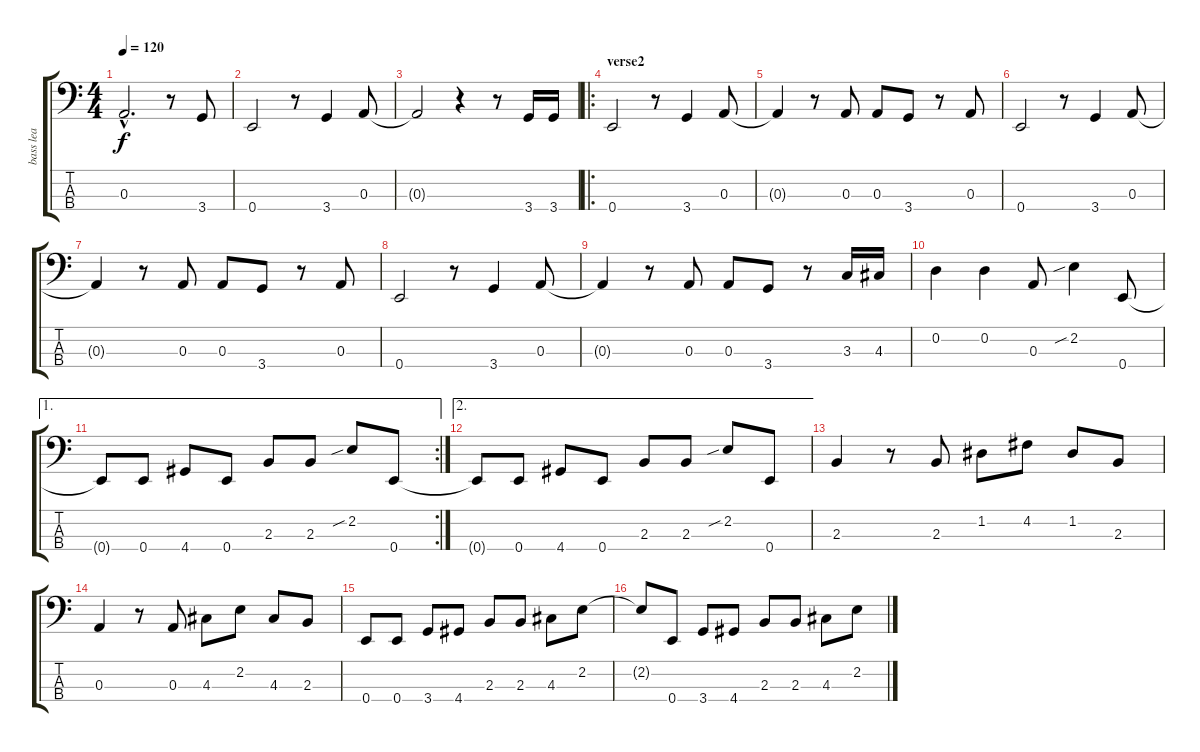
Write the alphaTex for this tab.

\track ("bass lea" "bass lea") {instrument electricbassfinger}
\staff {score tabs}
\tuning (G2 D2 A1 E1) {hide}
\ts (4 4)
\tempo 120
\clef f4
\ks c
0.3{hac t}.2{d dy f} r.8 3.4.8 |
0.4.2 r.8 3.4.4 0.3.8 |
0.3{t}.2 r.4 r.8 3.4.16 3.4.16 |
\ro
\section ("" "verse2")
0.4.2 r.8 3.4.4 0.3.8 |
0.3{t}.4 r.8 0.3.8 0.3.8 3.4.8 r.8 0.3.8 |
0.4.2 r.8 3.4.4 0.3.8 |
0.3{t}.4 r.8 0.3.8 0.3.8 3.4.8 r.8 0.3.8 |
0.4.2 r.8 3.4.4 0.3.8 |
0.3{t}.4 r.8 0.3.8 0.3.8 3.4.8 r.8 3.3.16 4.3.16 |
0.2.4 0.2.4 0.3.8 2.2{sib}.4 0.4.8 |
\ae 1
\rc 2
0.4{t}.8 0.4.8 4.4.8 0.4.8 2.3.8 2.3.8 2.2{sib}.8 0.4.8 |
\ae 2
0.4{t}.8 0.4.8 4.4.8 0.4.8 2.3.8 2.3.8 2.2{sib}.8 0.4.8 |
2.3.4 r.8 2.3.8 1.2.8 4.2.8 1.2.8 2.3.8 |
0.3.4 r.8 0.3.8 4.3.8 2.2.8 4.3.8 2.3.8 |
0.4.8 0.4.8 3.4.8 4.4.8 2.3.8 2.3.8 4.3.8 2.2.8 |
2.2{t}.8 0.4.8 3.4.8 4.4.8 2.3.8 2.3.8 4.3{sl}.8 2.2.8
